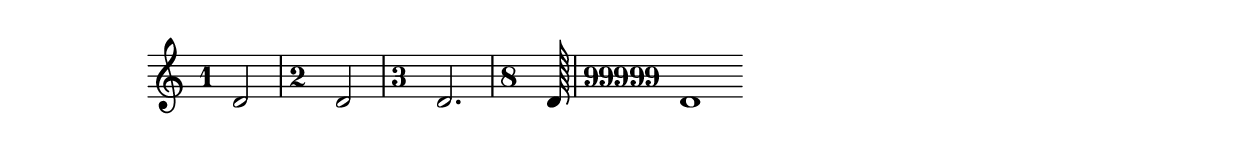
\version "2.19.16"

\header {
  texidoc = "The single-digit time signature style prints the numerator only."
}

\new Staff {
  \relative d' {
    \override Staff.TimeSignature.style = #'single-digit
    \time 1/2 d2
    \time 2/4 d2
    \time 3/4 d2.
    \time 8/1024 d128
    \time 99999/1 d1
  }
}
